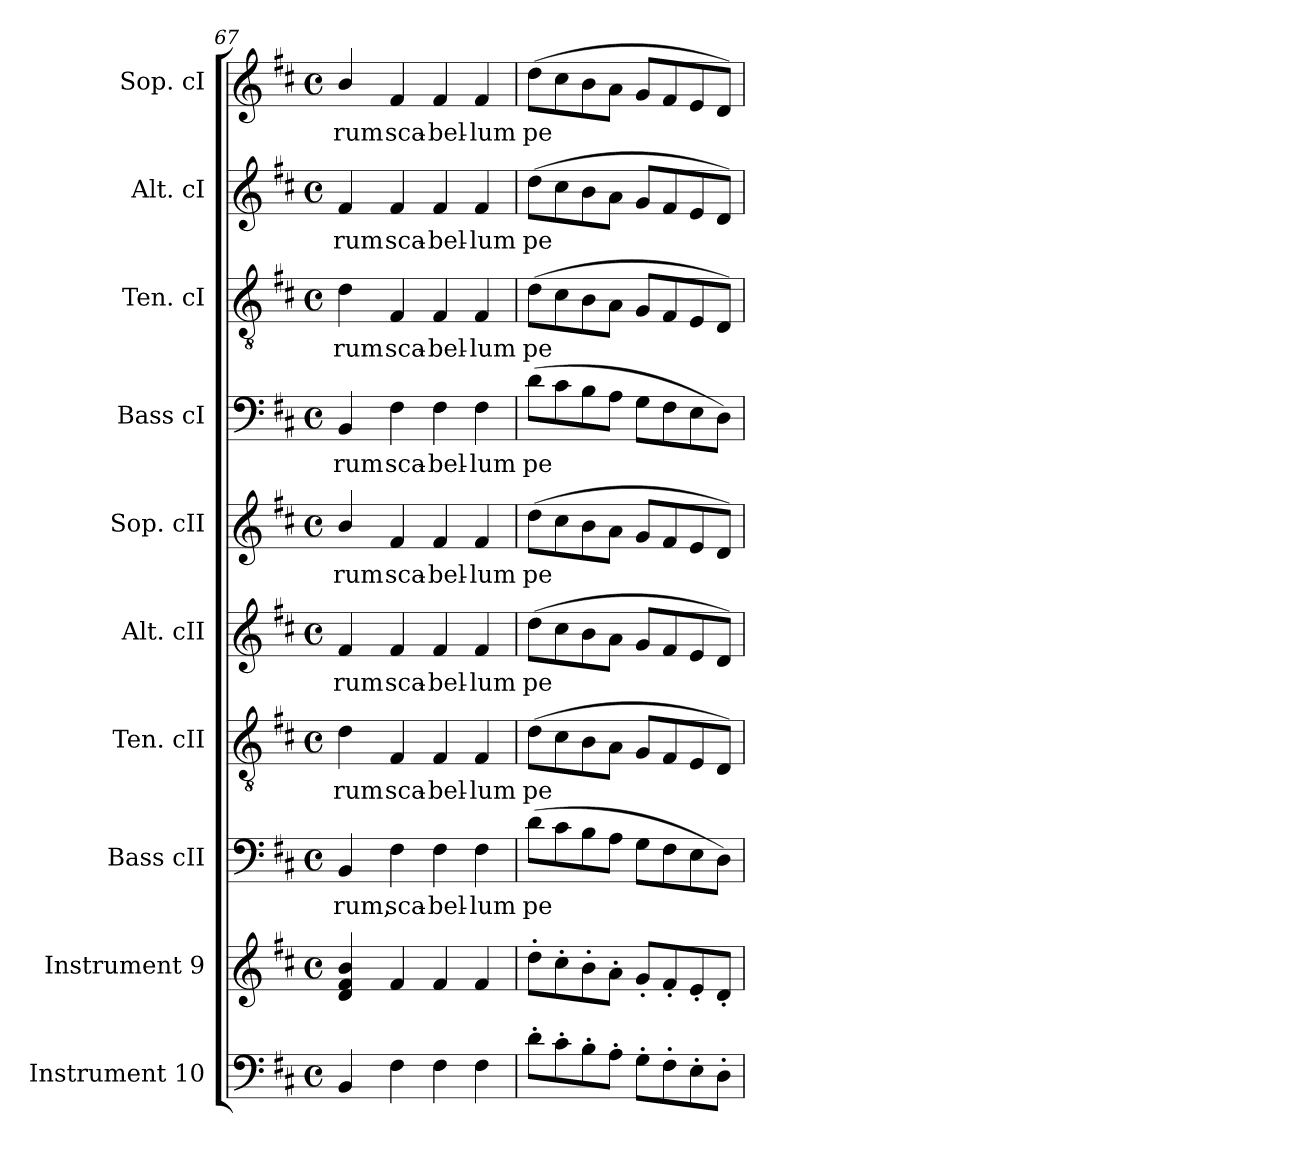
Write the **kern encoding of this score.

**kern	**kern	**kern	**text	**kern	**text	**kern	**text	**kern	**text	**kern	**text	**kern	**text	**kern	**text	**kern	**text
*part10	*part9	*part8	*part8	*part7	*part7	*part6	*part6	*part5	*part5	*part4	*part4	*part3	*part3	*part2	*part2	*part1	*part1
*staff10	*staff9	*staff8	*staff8	*staff7	*staff7	*staff6	*staff6	*staff5	*staff5	*staff4	*staff4	*staff3	*staff3	*staff2	*staff2	*staff1	*staff1
*I"Instrument 10	*I"Instrument 9	*I"Bass cII	*	*I"Ten. cII	*	*I"Alt. cII	*	*I"Sop. cII	*	*I"Bass cI	*	*I"Ten. cI	*	*I"Alt. cI	*	*I"Sop. cI	*
*	*	*I'Bass cII	*	*I'Ten. cII	*	*I'Alt. cII	*	*I'Sop. cII	*	*I'Bass cI	*	*I'Ten. cI	*	*I'Alt. cI	*	*I'Sop. cI	*
*clefF4	*clefG2	*clefF4	*	*clefGv2	*	*clefG2	*	*clefG2	*	*clefF4	*	*clefGv2	*	*clefG2	*	*clefG2	*
*k[f#c#]	*k[f#c#]	*k[f#c#]	*	*k[f#c#]	*	*k[f#c#]	*	*k[f#c#]	*	*k[f#c#]	*	*k[f#c#]	*	*k[f#c#]	*	*k[f#c#]	*
*D:	*D:	*D:	*	*D:	*	*D:	*	*D:	*	*D:	*	*D:	*	*D:	*	*D:	*
*M4/4	*M4/4	*M4/4	*	*M4/4	*	*M4/4	*	*M4/4	*	*M4/4	*	*M4/4	*	*M4/4	*	*M4/4	*
*met(c)	*met(c)	*met(c)	*	*met(c)	*	*met(c)	*	*met(c)	*	*met(c)	*	*met(c)	*	*met(c)	*	*met(c)	*
=67	=67	=67	=67	=67	=67	=67	=67	=67	=67	=67	=67	=67	=67	=67	=67	=67	=67
!	!	!	!LO:LY:b:cj	!	!LO:LY:b:cj	!	!LO:LY:b:cj	!	!LO:LY:b:cj	!	!LO:LY:b:cj	!	!LO:LY:b:cj	!	!LO:LY:b:cj	!	!LO:LY:b:cj
4BB/	4b/ 4f#/ 4d/	4BB/	-rum,	4d\	-rum	4f#/	-rum	4b/	-rum	4BB/	-rum	4d\	-rum	4f#/	-rum	4b/	-rum
!	!	!	!LO:LY:b:cj	!	!LO:LY:b:cj	!	!LO:LY:b:cj	!	!LO:LY:b:cj	!	!LO:LY:b:cj	!	!LO:LY:b:cj	!	!LO:LY:b:cj	!	!LO:LY:b:cj
4F#\	4f#/	4F#\	sca-	4F#/	sca-	4f#/	sca-	4f#/	sca-	4F#\	sca-	4F#/	sca-	4f#/	sca-	4f#/	sca-
!	!	!	!LO:LY:b:cj	!	!LO:LY:b:cj	!	!LO:LY:b:cj	!	!LO:LY:b:cj	!	!LO:LY:b:cj	!	!LO:LY:b:cj	!	!LO:LY:b:cj	!	!LO:LY:b:cj
4F#\	4f#/	4F#\	-bel-	4F#/	-bel-	4f#/	-bel-	4f#/	-bel-	4F#\	-bel-	4F#/	-bel-	4f#/	-bel-	4f#/	-bel-
!	!	!	!LO:LY:b:cj	!	!LO:LY:b:cj	!	!LO:LY:b:cj	!	!LO:LY:b:cj	!	!LO:LY:b:cj	!	!LO:LY:b:cj	!	!LO:LY:b:cj	!	!LO:LY:b:cj
4F#\	4f#/	4F#\	-lum	4F#/	-lum	4f#/	-lum	4f#/	-lum	4F#\	-lum	4F#/	-lum	4f#/	-lum	4f#/	-lum
!!LO:PB:g=z
=68	=68	=68	=68	=68	=68	=68	=68	=68	=68	=68	=68	=68	=68	=68	=68	=68	=68
!	!	!	!LO:LY:b:cj	!	!LO:LY:b:cj	!	!LO:LY:b:cj	!	!LO:LY:b:cj	!	!LO:LY:b:cj	!	!LO:LY:b:cj	!	!LO:LY:b:cj	!	!LO:LY:b:cj
8d'>\L	8dd'>\L	(>8d\L	pe-	(>8d\L	pe-	(>8dd\L	pe-	(>8dd\L	pe-	(>8d\L	pe-	(>8d\L	pe-	(>8dd\L	pe-	(>8dd\L	pe-
!	!	!	!LO:LY:b:cj	!	!LO:LY:b:cj	!	!LO:LY:b:cj	!	!LO:LY:b:cj	!	!LO:LY:b:cj	!	!LO:LY:b:cj	!	!LO:LY:b:cj	!	!LO:LY:b:cj
8c#'>\	8cc#'>\	8c#\	--	8c#\	--	8cc#\	--	8cc#\	--	8c#\	--	8c#\	--	8cc#\	--	8cc#\	--
!	!	!	!LO:LY:b:cj	!	!LO:LY:b:cj	!	!LO:LY:b:cj	!	!LO:LY:b:cj	!	!LO:LY:b:cj	!	!LO:LY:b:cj	!	!LO:LY:b:cj	!	!LO:LY:b:cj
8B'>\	8b'>\	8B\	--	8B\	--	8b\	--	8b\	--	8B\	--	8B\	--	8b\	--	8b\	--
!	!	!	!LO:LY:b:cj	!	!LO:LY:b:cj	!	!LO:LY:b:cj	!	!LO:LY:b:cj	!	!LO:LY:b:cj	!	!LO:LY:b:cj	!	!LO:LY:b:cj	!	!LO:LY:b:cj
8A'>\J	8a'>\J	8A\J	--	8A\J	--	8a\J	--	8a\J	--	8A\J	--	8A\J	--	8a\J	--	8a\J	--
!	!	!	!LO:LY:b:cj	!	!LO:LY:b:cj	!	!LO:LY:b:cj	!	!LO:LY:b:cj	!	!LO:LY:b:cj	!	!LO:LY:b:cj	!	!LO:LY:b:cj	!	!LO:LY:b:cj
8G'>\L	8g'</L	8G\L	--	8G/L	--	8g/L	--	8g/L	--	8G\L	--	8G/L	--	8g/L	--	8g/L	--
!	!	!	!LO:LY:b:cj	!	!LO:LY:b:cj	!	!LO:LY:b:cj	!	!LO:LY:b:cj	!	!LO:LY:b:cj	!	!LO:LY:b:cj	!	!LO:LY:b:cj	!	!LO:LY:b:cj
8F#'>\	8f#'</	8F#\	--	8F#/	--	8f#/	--	8f#/	--	8F#\	--	8F#/	--	8f#/	--	8f#/	--
!	!	!	!LO:LY:b:cj	!	!LO:LY:b:cj	!	!LO:LY:b:cj	!	!LO:LY:b:cj	!	!LO:LY:b:cj	!	!LO:LY:b:cj	!	!LO:LY:b:cj	!	!LO:LY:b:cj
8E'>\	8e'</	8E\	--	8E/	--	8e/	--	8e/	--	8E\	--	8E/	--	8e/	--	8e/	--
!	!	!	!LO:LY:b:cj	!	!LO:LY:b:cj	!	!LO:LY:b:cj	!	!LO:LY:b:cj	!	!LO:LY:b:cj	!	!LO:LY:b:cj	!	!LO:LY:b:cj	!	!LO:LY:b:cj
8D'>\J	8d'</J	8D\J)	--	8D/J)	--	8d/J)	--	8d/J)	--	8D\J)	--	8D/J)	--	8d/J)	--	8d/J)	--
=	=	=	=	=	=	=	=	=	=	=	=	=	=	=	=	=	=
*-	*-	*-	*-	*-	*-	*-	*-	*-	*-	*-	*-	*-	*-	*-	*-	*-	*-
